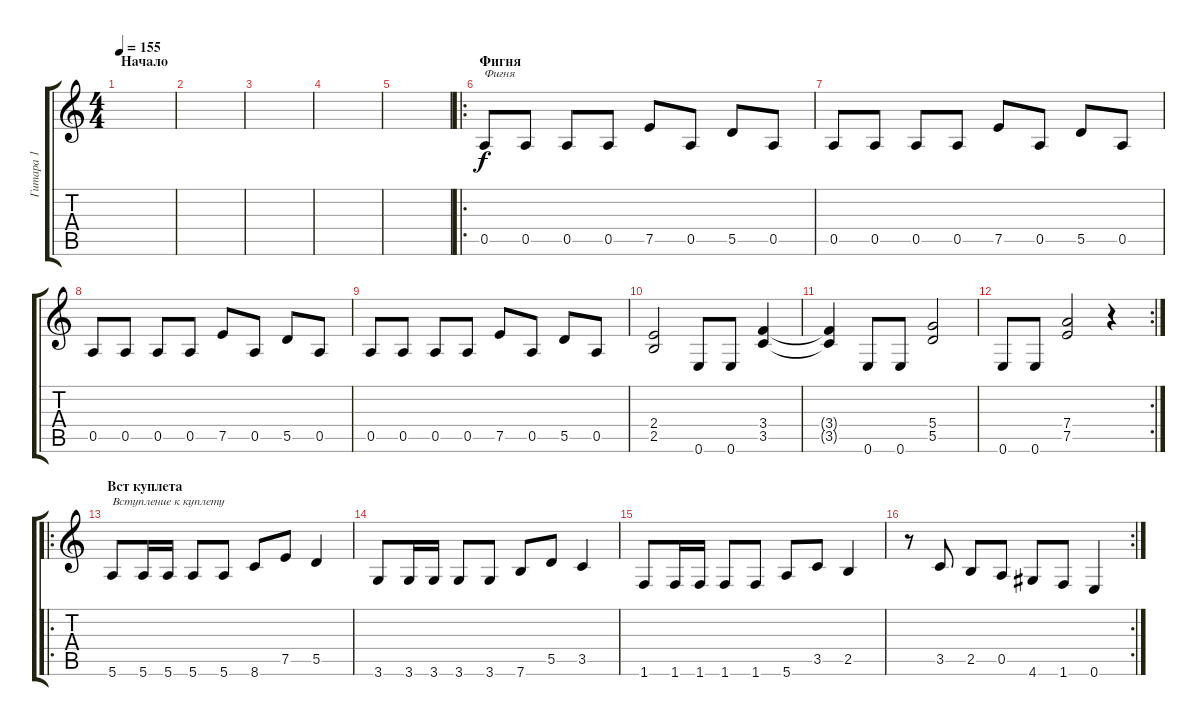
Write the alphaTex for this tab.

\track ("Гитара 1" "Гитара 1") {instrument distortionguitar}
\staff {score tabs}
\tuning (E4 B3 G3 D3 A2 E2) {hide}
\ts (4 4)
\section ("" "Начало")
\tempo 155
\clef g2
\ks c
|
|
|
|
|
\ro
\section ("" "Фигня")
0.5.8{txt "Фигня"} 0.5.8 0.5.8 0.5.8 7.5.8 0.5.8 5.5.8 0.5.8 |
0.5.8 0.5.8 0.5.8 0.5.8 7.5.8 0.5.8 5.5.8 0.5.8 |
0.5.8 0.5.8 0.5.8 0.5.8 7.5.8 0.5.8 5.5.8 0.5.8 |
0.5.8 0.5.8 0.5.8 0.5.8 7.5.8 0.5.8 5.5.8 0.5.8 |
(2.4 2.5).2 0.6.8 0.6.8 (3.4 3.5).4 |
(3.4{t} 3.5{t}).4 0.6.8 0.6.8 (5.4 5.5).2 |
\rc 2
0.6.8 0.6.8 (7.4 7.5).2 r.4 |
\ro
\section ("" "Вст куплета")
5.6.8{txt "Вступление к куплету"} 5.6.16 5.6.16 5.6.8 5.6.8 8.6.8 7.5.8 5.5.4 |
3.6.8 3.6.16 3.6.16 3.6.8 3.6.8 7.6.8 5.5.8 3.5.4 |
1.6.8 1.6.16 1.6.16 1.6.8 1.6.8 5.6.8 3.5.8 2.5.4 |
\rc 2
r.8 3.5.8 2.5.8 0.5.8 4.6.8 1.6.8 0.6.4
